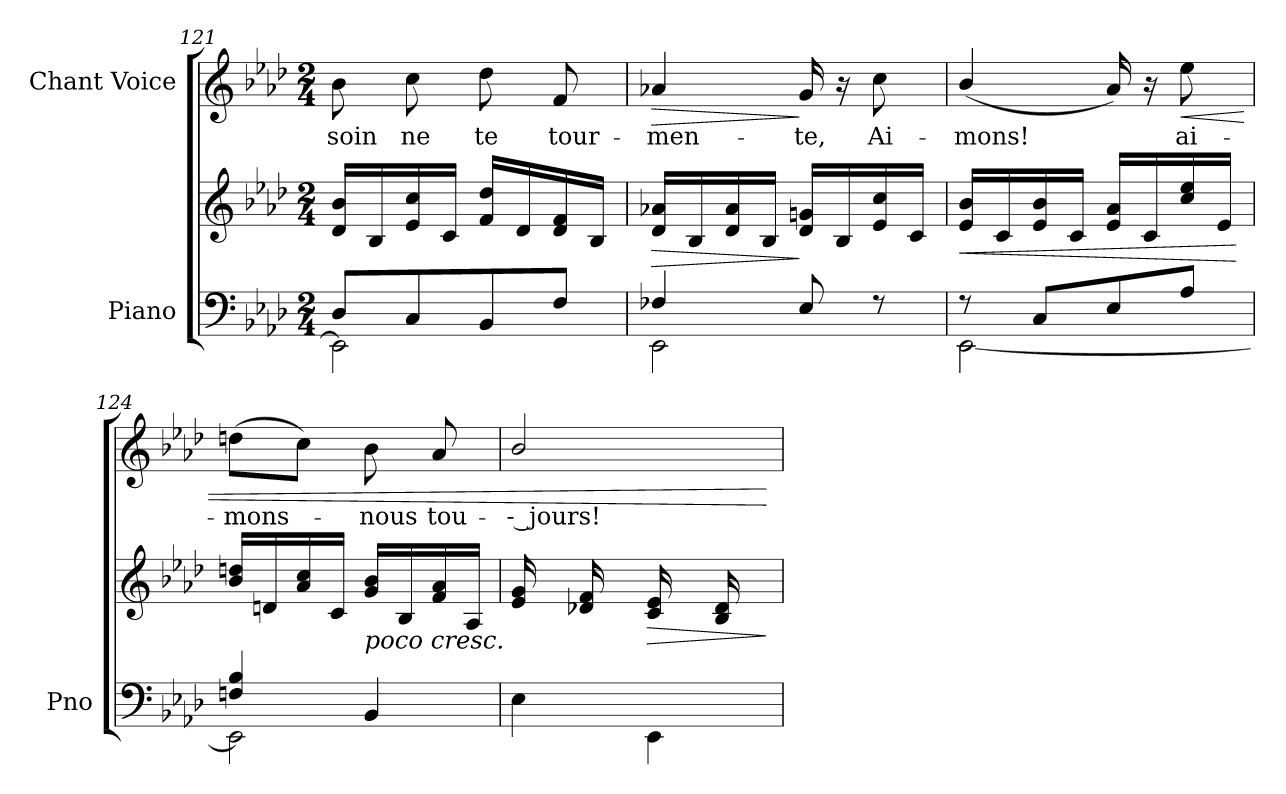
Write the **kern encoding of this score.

**kern	**kern	**dynam	**kern	**text	**dynam
*part2	*part2	*part2	*part1	*part1	*part1
*staff3	*staff2	*staff2/3	*staff1	*staff1	*staff1
*I"Piano	*	*	*I"Chant Voice	*	*
*I'Pno	*	*	*	*	*
!!LO:PB:g=z
*clefF4	*clefG2	*	*clefG2	*	*
*k[b-e-a-d-]	*k[b-e-a-d-]	*	*k[b-e-a-d-]	*	*
*M2/4	*M2/4	*	*M2/4	*	*
=121	=121	=121	=121	=121	=121
*^	*	*	*	*	*
!	!	!	!	!	!LO:LY:b	!
8D-/L	2EE-\]	16d-/ 16b-/LL	.	8b-\	soin	.
.	.	16B-/	.	.	.	.
!	!	!	!	!	!LO:LY:b	!
8C/	.	16e-/ 16cc/	.	8cc\	ne	.
.	.	16c/JJ	.	.	.	.
!	!	!	!	!	!LO:LY:b	!
8BB-/	.	16f/ 16dd-/LL	.	8dd-\	te	.
.	.	16d-/	.	.	.	.
!	!	!	!	!	!LO:LY:b	!
8F/J	.	16d-/ 16f/	.	8f/	tour-	.
.	.	16B-/JJ	.	.	.	.
=122	=122	=122	=122	=122	=122	=122
!	!	!	!LO:HP:b	!	!LO:LY:b	!LO:HP:b
4F-X/	2EE-\	16d-/ 16a-X/LL	>	4a-X/	-men-	>
.	.	16B-/	.	.	.	.
.	.	16d-/ 16a-/	.	.	.	.
.	.	16B-/JJ	.	.	.	.
!	!	!	!	!	!LO:LY:b	!
8E-/	.	16d-/ 16gn/LL	]	16g/	-te,	]
.	.	16B-/	.	16r	.	.
!	!	!	!	!	!LO:LY:b	!
8r	.	16e-/ 16cc/	.	8cc\	Ai-	.
.	.	16c/JJ	.	.	.	.
=123	=123	=123	=123	=123	=123	=123
!	!	!	!LO:HP:b	!	!LO:LY:b	!
8r	[2EE-\	16e-/ 16b-/LL	<	(4b-/	-mons!	.
.	.	16c/	.	.	.	.
8C/L	.	16e-/ 16b-/	.	.	.	.
.	.	16c/JJ	.	.	.	.
8E-/	.	16e-/ 16a-/LL	.	16a-/)	.	.
.	.	16c/	.	16r	.	.
!	!	!	!	!	!LO:LY:b	!LO:HP:b
8A-/J	.	16cc/ 16ee-/	.	8ee-\	ai-	<
.	.	16e-/JJ	.	.	.	.
*v	*v	*	*	*	*	*
.	.	[	.	.	.
!!LO:LB:g=z
=124	=124	=124	=124	=124	=124
*^	*	*	*	*	*
!	!	!	!	!	!LO:LY:b	!
4Fn/ 4B-/	2EE-\]	16b-/ 16ddn/LL	.	(8ddn\L	-mons-	.
.	.	16dn/	.	.	.	.
.	.	16a-/ 16cc/	.	8cc\J)	.	.
.	.	16c/JJ	.	.	.	.
!	!	!LO:TX:b:i:t=poco cresc.	!	!	!	!
!	!	!	!	!	!LO:LY:b	!
4BB-/	.	16g/ 16b-/LL	.	8b-\	-nous	.
.	.	16B-/	.	.	.	.
!	!	!	!	!	!LO:LY:b	!
.	.	16f/ 16a-/	.	8a-/	tou-	.
.	.	16A-/JJ	.	.	.	.
!!LO:LB:g=z
=125	=125	=125	=125	=125	=125	=125
!	!	!	!	!	!LO:LY:b	!
16ryy	4E-\	16e-/ 16g/LL	.	2b-/	-- jours!	.
16G/	.	16ryy	.	.	.	.
16ryy	.	16d-X/ 16f/	.	.	.	.
16F/JJ	.	16ryy	.	.	.	.
!	!	!	!LO:HP:b	!	!	!
16ryy	4EE-\	16c/ 16e-/LL	>	.	.	.
16E-/	.	16ryy	.	.	.	.
16ryy	.	16B-/ 16d-/	.	.	.	.
16E-/JJ	.	16ryy	.	.	.	.
*v	*v	*	*	*	*	*
.	.	]	.	.	[
=	=	=	=	=	=
*-	*-	*-	*-	*-	*-
